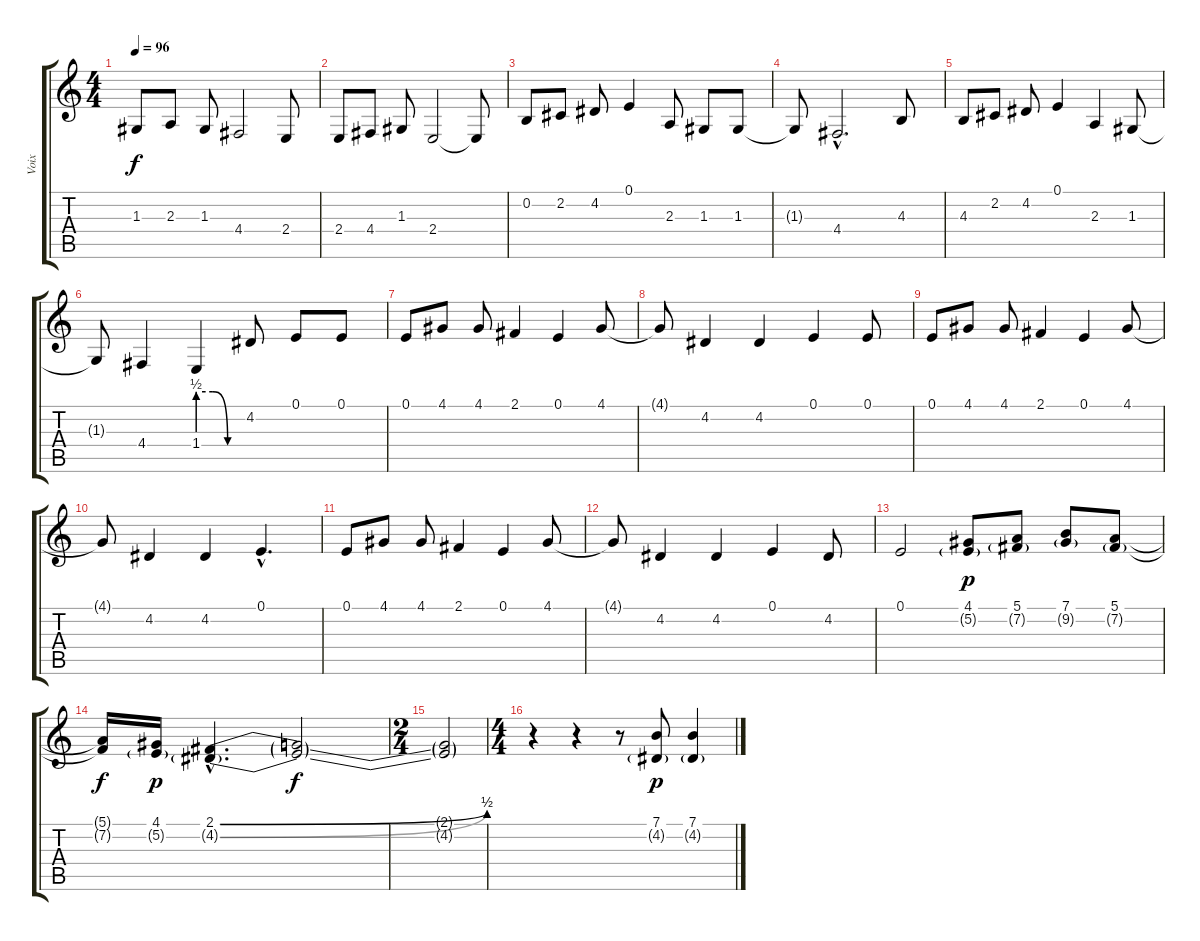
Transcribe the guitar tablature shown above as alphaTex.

\track ("Voix" "Voix") {instrument lead6voice}
\staff {score tabs}
\tuning (E4 B3 G3 D3 A2 E2) {hide}
\ts (4 4)
\tempo 96
\clef g2
\ks c
1.3.8{dy f} 2.3.8 1.3.8 4.4.2 2.4.8 |
2.4.8 4.4.8 1.3.8 2.4.2 2.4{t}.8 |
0.2.8 2.2.8 4.2.8 0.1.4 2.3.8 1.3.8 1.3.8 |
1.3{t}.8 4.4{hac}.2{d} 4.3.8 |
4.3.8 2.2.8 4.2.8 0.1.4 2.3.4 1.3.8 |
1.3{t}.8 4.4.4 1.4{be (custom 0 2 20 2 40 0 60 0)}.4 4.2.8{volume 10 instrument choiraahs} 0.1.8 0.1.8 |
0.1.8 4.1.8 4.1.8 2.1.4 0.1.4 4.1.8 |
4.1{t}.8 4.2.4 4.2.4 0.1.4 0.1.8 |
0.1.8 4.1.8 4.1.8 2.1.4 0.1.4 4.1.8 |
4.1{t}.8 4.2.4 4.2.4 0.1{hac}.4{d} |
0.1.8 4.1.8 4.1.8 2.1.4 0.1.4 4.1.8 |
4.1{t}.8 4.2.4 4.2.4 0.1.4 4.2.8 |
0.1.2 (4.1 5.2{g}).8{dy p} (5.1 7.2{g}).8 (7.1 9.2{g}).8 (5.1 7.2{g}).8 |
(5.1{t} 7.2{t}).16{dy f volume 16} (4.1 5.2{g}).16{dy p} (2.1{be (bend 0 0 60 2) hac} 4.2{be (bend 0 0 60 2) g hac}).4{d} (2.1{t} 4.2{t}).2{dy f} |
\ts (2 4)
(2.1{t} 4.2{t}).2 |
\ts (4 4)
r.4 r.4 r.8 (7.1 4.2{g}).8{dy p} (7.1 4.2{g}).4
